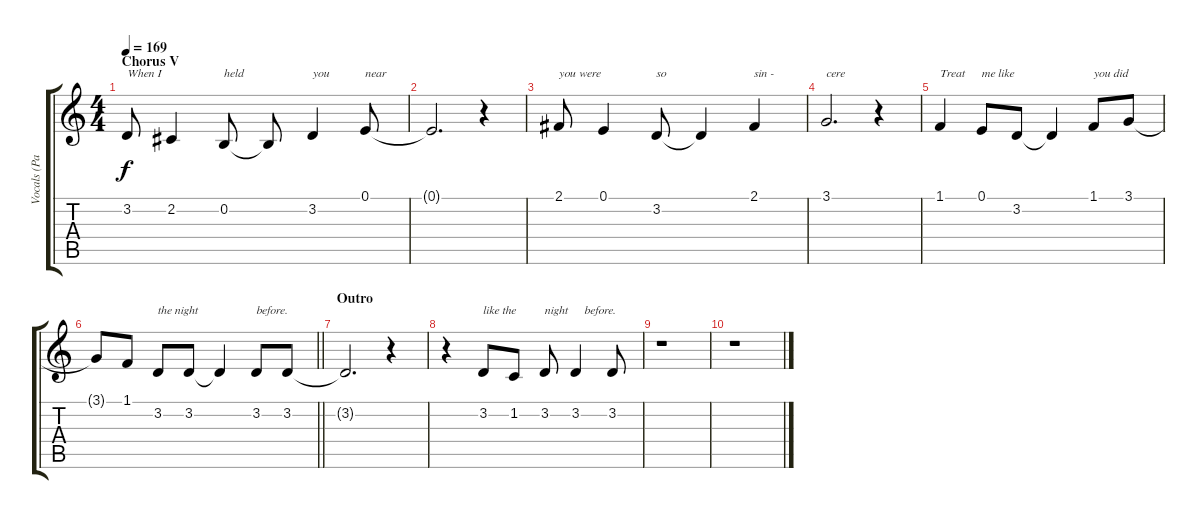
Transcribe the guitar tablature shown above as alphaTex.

\track ("Vocals (Paul)" "Vocals (Pa") {instrument altosax}
\staff {score tabs}
\tuning (E4 B3 G3 D3 A2 E2) {hide}
\ts (4 4)
\section ("" "Chorus V")
\tempo 169
\clef g2
\ks c
3.2.8{txt "When I" dy f} 2.2.4 0.2.8{txt "held"} 0.2{t}.8 3.2.4{txt "you"} 0.1.8{txt "near"} |
0.1{t}.2{d} r.4 |
2.1.8{txt "you were"} 0.1.4 3.2.8{txt "so"} 3.2{t}.4 2.1.4{txt "sin -"} |
3.1.2{d txt "cere"} r.4 |
1.1.4{txt "Treat"} 0.1.8{txt "me like"} 3.2.8 3.2{t}.4 1.1.8{txt "you did"} 3.1.8 |
\barLineRight lightlight
3.1{t}.8 1.1.8 3.2.8{txt "the night"} 3.2.8 3.2{t}.4 3.2.8{txt "before."} 3.2.8 |
\section ("" "Outro")
3.2{t}.2{d} r.4 |
r.4 3.2.8{txt "like the"} 1.2.8 3.2.8{txt "night"} 3.2.4{txt "   before."} 3.2.8 |
r.1 |
r.1
